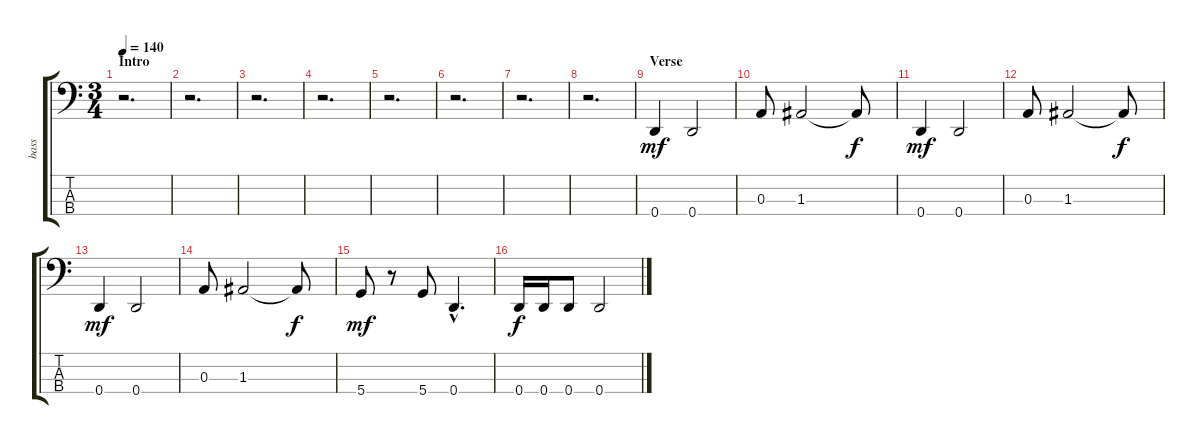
\track ("bass" "bass") {instrument electricbasspick}
\staff {score tabs}
\tuning (G2 D2 A1 D1) {hide}
\ts (3 4)
\section ("" "Intro")
\tempo 140
\clef f4
\ks c
r.2{d dy mf instrument electricbasspick} |
r.2{d} |
r.2{d} |
r.2{d} |
r.2{d} |
r.2{d} |
r.2{d} |
r.2{d} |
\section ("" "Verse")
0.4.4 0.4.2 |
0.3.8 1.3.2 1.3{t}.8{dy f} |
0.4.4{dy mf} 0.4.2 |
0.3.8 1.3.2 1.3{t}.8{dy f} |
0.4.4{dy mf} 0.4.2 |
0.3.8 1.3.2 1.3{t}.8{dy f} |
5.4.8{dy mf} r.8 5.4.8 0.4{hac}.4{d} |
0.4.16{dy f} 0.4.16 0.4.8 0.4.2
